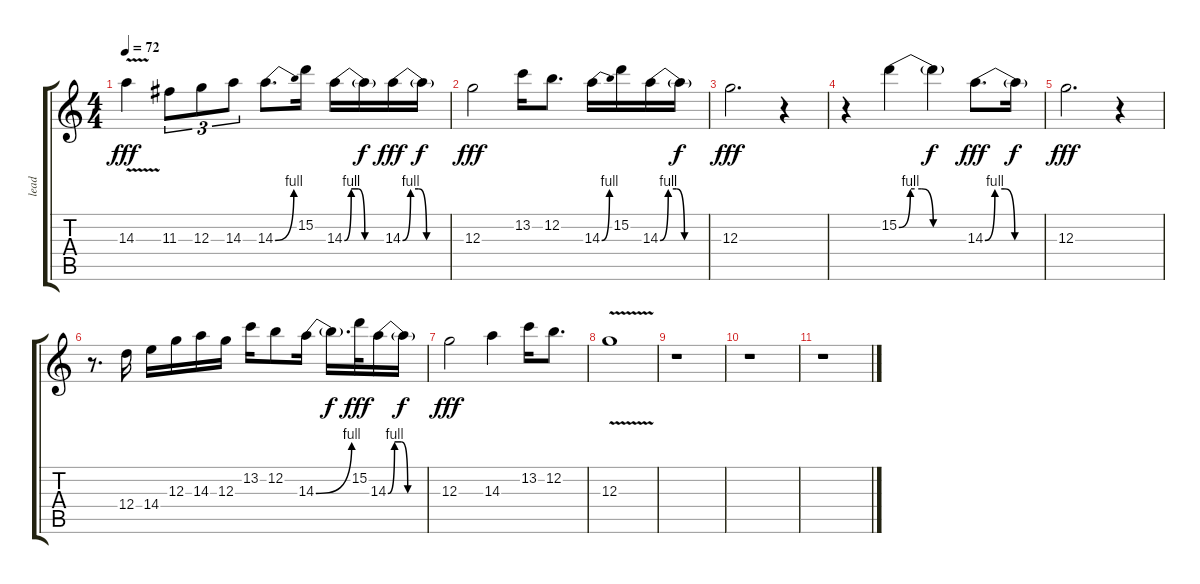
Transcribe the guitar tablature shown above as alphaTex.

\track ("lead" "lead") {instrument overdrivenguitar}
\staff {score tabs}
\tuning (E4 B3 G3 D3 A2 E2) {hide}
\ts (4 4)
\tempo 72
\clef g2
\ks c
14.3{v}.4{dy fff} 11.3.8{tu (3 2)} 12.3.8{tu (3 2)} 14.3.8{tu (3 2)} 14.3{be (bend 0 0 60 4)}.8{d} 15.2.16 14.3{be (custom 0 0 10 4 20 4 30 0 60 0)}.16 14.3{t}.16{dy f} 14.3{be (custom 0 0 10 4 20 4 30 0 60 0)}.16{dy fff} 14.3{t}.16{dy f} |
12.3.2{dy fff} 13.2.16 12.2.8{d} 14.3{be (bend 0 0 60 4)}.16 15.2.16 14.3{be (custom 0 0 10 4 20 4 30 0 60 0)}.16 14.3{t}.16{dy f} |
12.3.2{d dy fff} r.4 |
r.4 15.2{be (custom 0 0 10 4 20 4 30 0 60 0)}.4 15.2{t}.4{dy f} 14.3{be (custom 0 0 10 4 20 4 30 0 60 0)}.8{d dy fff} 14.3{t}.16{dy f} |
12.3.2{d dy fff} r.4 |
r.8{d} 12.4.16 14.4.16 12.3.16 14.3.16 12.3.16 13.2.16 12.2.8 14.3{be (bend 0 0 60 4)}.16 14.3{t}.16{d dy f} 15.2.32{dy fff} 14.3{be (custom 0 0 10 4 20 4 30 0 60 0)}.16 14.3{t}.16{dy f} |
12.3.2{dy fff} 14.3.4 13.2.16 12.2.8{d} |
12.3{v}.1 |
r.1 |
r.1 |
r.1
